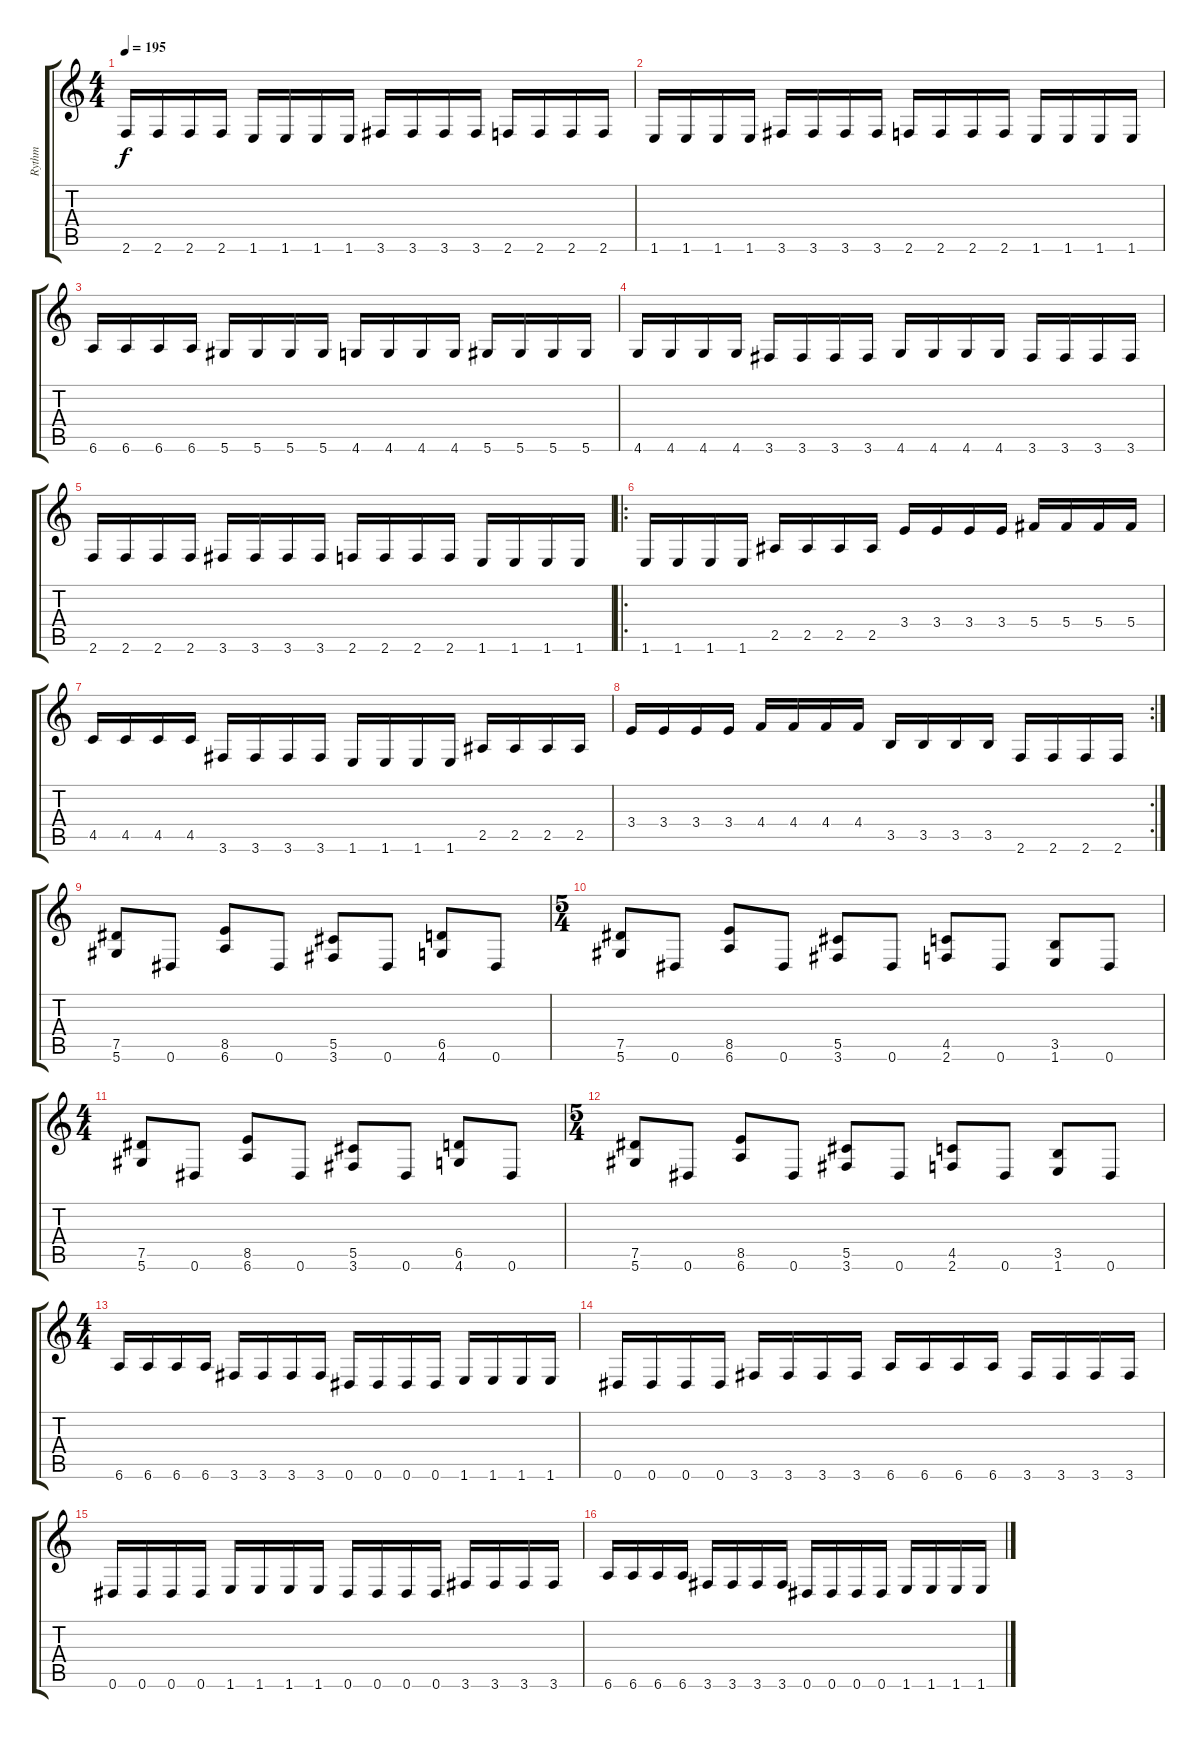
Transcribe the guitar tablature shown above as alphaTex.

\track ("Rythm" "Rythm") {instrument distortionguitar}
\staff {score tabs}
\tuning (Eb4 Bb3 Gb3 Db3 Ab2 Eb2) {hide}
\ts (4 4)
\tempo 195
\clef g2
\ks c
2.6.16{dy f} 2.6.16 2.6.16 2.6.16 1.6.16 1.6.16 1.6.16 1.6.16 3.6.16 3.6.16 3.6.16 3.6.16 2.6.16 2.6.16 2.6.16 2.6.16 |
1.6.16 1.6.16 1.6.16 1.6.16 3.6.16 3.6.16 3.6.16 3.6.16 2.6.16 2.6.16 2.6.16 2.6.16 1.6.16 1.6.16 1.6.16 1.6.16 |
6.6.16 6.6.16 6.6.16 6.6.16 5.6.16 5.6.16 5.6.16 5.6.16 4.6.16 4.6.16 4.6.16 4.6.16 5.6.16 5.6.16 5.6.16 5.6.16 |
4.6.16 4.6.16 4.6.16 4.6.16 3.6.16 3.6.16 3.6.16 3.6.16 4.6.16 4.6.16 4.6.16 4.6.16 3.6.16 3.6.16 3.6.16 3.6.16 |
2.6.16 2.6.16 2.6.16 2.6.16 3.6.16 3.6.16 3.6.16 3.6.16 2.6.16 2.6.16 2.6.16 2.6.16 1.6.16 1.6.16 1.6.16 1.6.16 |
\ro
1.6.16 1.6.16 1.6.16 1.6.16 2.5.16 2.5.16 2.5.16 2.5.16 3.4.16 3.4.16 3.4.16 3.4.16 5.4.16 5.4.16 5.4.16 5.4.16 |
4.5.16 4.5.16 4.5.16 4.5.16 3.6.16 3.6.16 3.6.16 3.6.16 1.6.16 1.6.16 1.6.16 1.6.16 2.5.16 2.5.16 2.5.16 2.5.16 |
\rc 2
3.4.16 3.4.16 3.4.16 3.4.16 4.4.16 4.4.16 4.4.16 4.4.16 3.5.16 3.5.16 3.5.16 3.5.16 2.6.16 2.6.16 2.6.16 2.6.16 |
(7.5 5.6).8 0.6.8 (8.5 6.6).8 0.6.8 (5.5 3.6).8 0.6.8 (6.5 4.6).8 0.6.8 |
\ts (5 4)
(7.5 5.6).8 0.6.8 (8.5 6.6).8 0.6.8 (5.5 3.6).8 0.6.8 (4.5 2.6).8 0.6.8 (3.5 1.6).8 0.6.8 |
\ts (4 4)
(7.5 5.6).8 0.6.8 (8.5 6.6).8 0.6.8 (5.5 3.6).8 0.6.8 (6.5 4.6).8 0.6.8 |
\ts (5 4)
(7.5 5.6).8 0.6.8 (8.5 6.6).8 0.6.8 (5.5 3.6).8 0.6.8 (4.5 2.6).8 0.6.8 (3.5 1.6).8 0.6.8 |
\ts (4 4)
6.6.16 6.6.16 6.6.16 6.6.16 3.6.16 3.6.16 3.6.16 3.6.16 0.6.16 0.6.16 0.6.16 0.6.16 1.6.16 1.6.16 1.6.16 1.6.16 |
0.6.16 0.6.16 0.6.16 0.6.16 3.6.16 3.6.16 3.6.16 3.6.16 6.6.16 6.6.16 6.6.16 6.6.16 3.6.16 3.6.16 3.6.16 3.6.16 |
0.6.16 0.6.16 0.6.16 0.6.16 1.6.16 1.6.16 1.6.16 1.6.16 0.6.16 0.6.16 0.6.16 0.6.16 3.6.16 3.6.16 3.6.16 3.6.16 |
6.6.16 6.6.16 6.6.16 6.6.16 3.6.16 3.6.16 3.6.16 3.6.16 0.6.16 0.6.16 0.6.16 0.6.16 1.6.16 1.6.16 1.6.16 1.6.16
